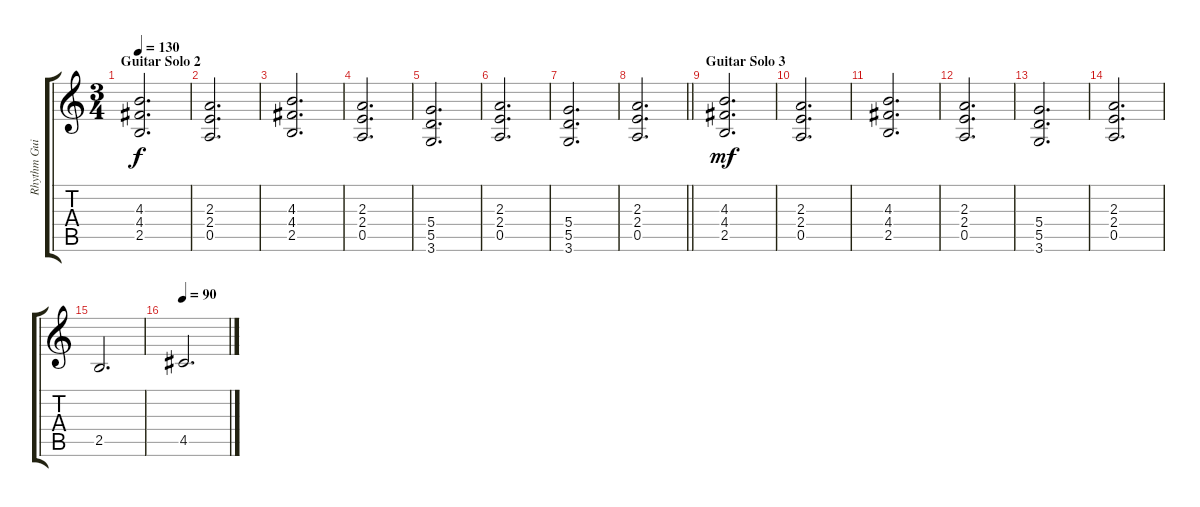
\track ("Rhythm Guitar" "Rhythm Gui") {instrument distortionguitar}
\staff {score tabs}
\tuning (E4 B3 G3 D3 A2 E2) {hide}
\ts (3 4)
\section ("" "Guitar Solo 2")
\tempo 130
\clef g2
\ks c
(4.3 4.4 2.5).2{d dy f} |
(2.3 2.4 0.5).2{d} |
(4.3 4.4 2.5).2{d} |
(2.3 2.4 0.5).2{d} |
(5.4 5.5 3.6).2{d} |
(2.3 2.4 0.5).2{d} |
(5.4 5.5 3.6).2{d} |
\barLineRight lightlight
(2.3 2.4 0.5).2{d} |
\section ("" "Guitar Solo 3")
(4.3 4.4 2.5).2{d dy mf} |
(2.3 2.4 0.5).2{d} |
(4.3 4.4 2.5).2{d} |
(2.3 2.4 0.5).2{d} |
(5.4 5.5 3.6).2{d} |
(2.3 2.4 0.5).2{d} |
2.5.2{d} |
\tempo 90
4.5.2{d}
